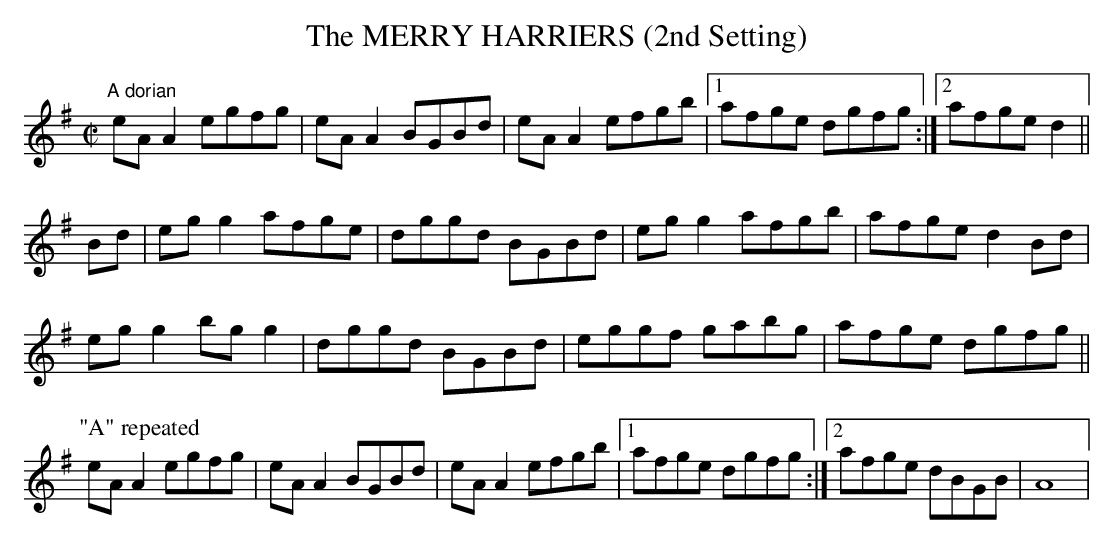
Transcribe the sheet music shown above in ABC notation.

X:1
T:MERRY HARRIERS (2nd Setting), The
M:C|
L:1/8
K:G
"^A dorian"
eAA2 egfg|eAA2 BGBd|eAA2 efgb|1 afge dgfg:|\
[2 afge d2||
Bd|egg2 afge|dggd BGBd|egg2 afgb|afge d2Bd|
egg2 bgg2|dggd BGBd|eggf gabg|afge dgfg||
P:"A" repeated
eAA2 egfg|eAA2 BGBd|eAA2 efgb|1 afge dgfg:|\
[2 afge dBGB|A8|
